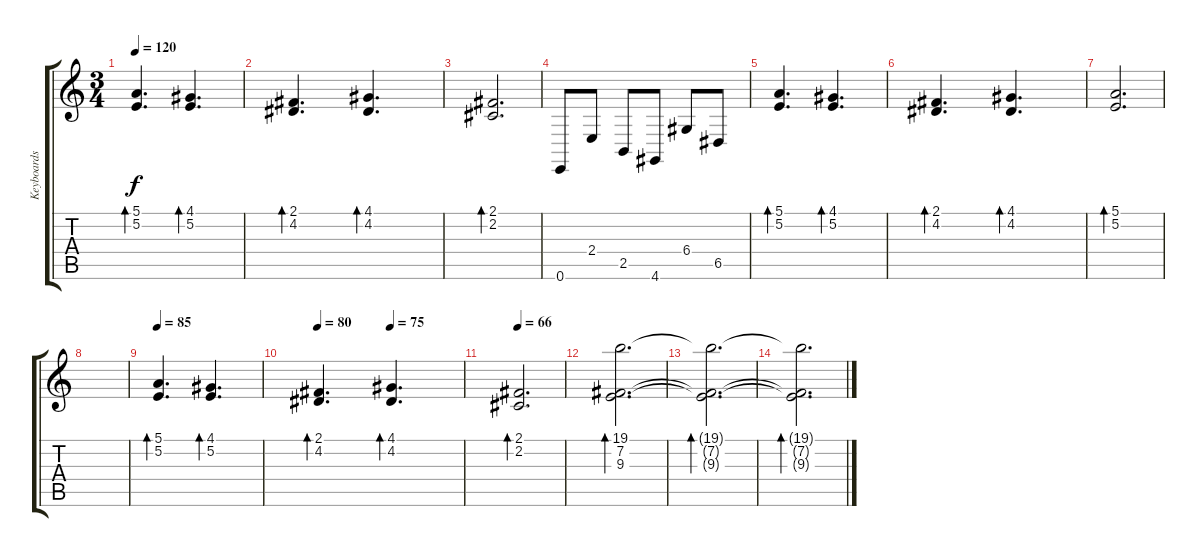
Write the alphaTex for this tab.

\track ("Keyboards" "Keyboards") {instrument stringensemble2}
\staff {score tabs}
\tuning (E4 B3 G3 D3 A2 E2) {hide}
\ts (3 4)
\tempo 120
\clef g2
\ks c
(5.1 5.2).4{d bd 240 dy f} (4.1 5.2).4{d bd 240} |
(2.1 4.2).4{d bd 240} (4.1 4.2).4{d bd 240} |
(2.1 2.2).2{d bd 240} |
0.6.8 2.4.8 2.5.8 4.6.8 6.4.8 6.5.8 |
(5.1 5.2).4{d bd 240} (4.1 5.2).4{d bd 240} |
(2.1 4.2).4{d bd 240} (4.1 4.2).4{d bd 240} |
(5.1 5.2).2{d bd 240} |
|
\tempo 85
(5.1 5.2).4{d bd 240} (4.1 5.2).4{d bd 240} |
\tempo 80
\tempo (75 0.5)
(2.1 4.2).4{d bd 240} (4.1 4.2).4{d bd 240} |
\tempo 66
(2.1 2.2).2{d bd 240} |
(19.1 7.2 9.3).2{d bd 480} |
(19.1{t} 7.2{t} 9.3{t}).2{d bd 480} |
(19.1{t} 7.2{t} 9.3{t}).2{d bd 480}
